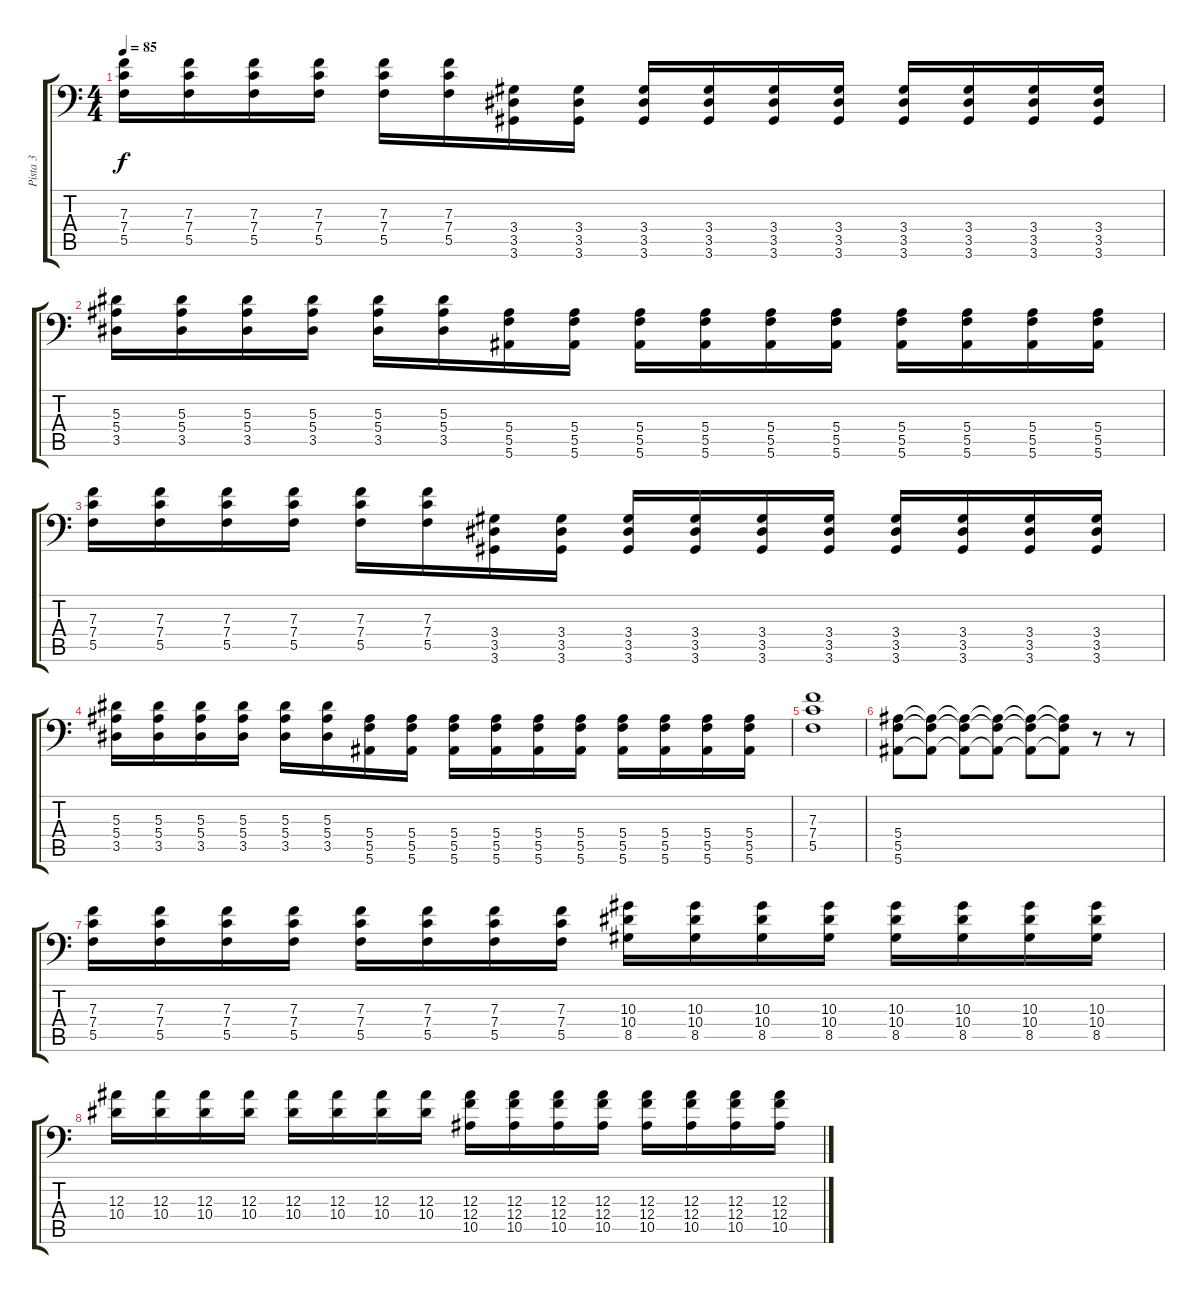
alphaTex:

\track ("Pista 3" "Pista 3") {instrument distortionguitar}
\staff {score tabs}
\tuning (G3 D3 Bb2 F2 C2 F1) {hide}
\ts (4 4)
\tempo 85
\clef f4
\ks c
(7.3 7.4 5.5).16{dy f} (7.3 7.4 5.5).16 (7.3 7.4 5.5).16 (7.3 7.4 5.5).16 (7.3 7.4 5.5).16 (7.3 7.4 5.5).16 (3.4 3.5 3.6).16 (3.4 3.5 3.6).16 (3.4 3.5 3.6).16 (3.4 3.5 3.6).16 (3.4 3.5 3.6).16 (3.4 3.5 3.6).16 (3.4 3.5 3.6).16 (3.4 3.5 3.6).16 (3.4 3.5 3.6).16 (3.4 3.5 3.6).16 |
(5.3 5.4 3.5).16 (5.3 5.4 3.5).16 (5.3 5.4 3.5).16 (5.3 5.4 3.5).16 (5.3 5.4 3.5).16 (5.3 5.4 3.5).16 (5.4 5.5 5.6).16 (5.4 5.5 5.6).16 (5.4 5.5 5.6).16 (5.4 5.5 5.6).16 (5.4 5.5 5.6).16 (5.4 5.5 5.6).16 (5.4 5.5 5.6).16 (5.4 5.5 5.6).16 (5.4 5.5 5.6).16 (5.4 5.5 5.6).16 |
(7.3 7.4 5.5).16 (7.3 7.4 5.5).16 (7.3 7.4 5.5).16 (7.3 7.4 5.5).16 (7.3 7.4 5.5).16 (7.3 7.4 5.5).16 (3.4 3.5 3.6).16 (3.4 3.5 3.6).16 (3.4 3.5 3.6).16 (3.4 3.5 3.6).16 (3.4 3.5 3.6).16 (3.4 3.5 3.6).16 (3.4 3.5 3.6).16 (3.4 3.5 3.6).16 (3.4 3.5 3.6).16 (3.4 3.5 3.6).16 |
(5.3 5.4 3.5).16 (5.3 5.4 3.5).16 (5.3 5.4 3.5).16 (5.3 5.4 3.5).16 (5.3 5.4 3.5).16 (5.3 5.4 3.5).16 (5.4 5.5 5.6).16 (5.4 5.5 5.6).16 (5.4 5.5 5.6).16 (5.4 5.5 5.6).16 (5.4 5.5 5.6).16 (5.4 5.5 5.6).16 (5.4 5.5 5.6).16 (5.4 5.5 5.6).16 (5.4 5.5 5.6).16 (5.4 5.5 5.6).16 |
(7.3 7.4 5.5).1 |
(5.4 5.5 5.6).8 (5.4{t} 5.5{t} 5.6{t}).8 (5.4{t} 5.5{t} 5.6{t}).8 (5.4{t} 5.5{t} 5.6{t}).8 (5.4{t} 5.5{t} 5.6{t}).8 (5.4{t} 5.5{t} 5.6{t}).8 r.8 r.8 |
(7.3 7.4 5.5).16 (7.3 7.4 5.5).16 (7.3 7.4 5.5).16 (7.3 7.4 5.5).16 (7.3 7.4 5.5).16 (7.3 7.4 5.5).16 (7.3 7.4 5.5).16 (7.3 7.4 5.5).16 (10.3 10.4 8.5).16 (10.3 10.4 8.5).16 (10.3 10.4 8.5).16 (10.3 10.4 8.5).16 (10.3 10.4 8.5).16 (10.3 10.4 8.5).16 (10.3 10.4 8.5).16 (10.3 10.4 8.5).16 |
(12.3 10.4).16 (12.3 10.4).16 (12.3 10.4).16 (12.3 10.4).16 (12.3 10.4).16 (12.3 10.4).16 (12.3 10.4).16 (12.3 10.4).16 (12.3 12.4 10.5).16 (12.3 12.4 10.5).16 (12.3 12.4 10.5).16 (12.3 12.4 10.5).16 (12.3 12.4 10.5).16 (12.3 12.4 10.5).16 (12.3 12.4 10.5).16 (12.3 12.4 10.5).16
